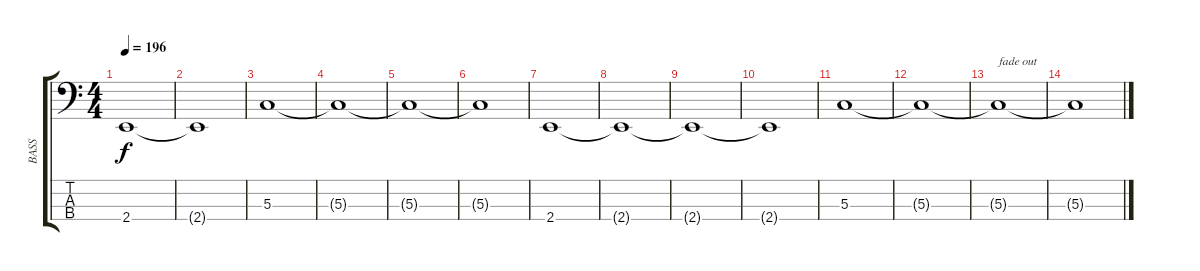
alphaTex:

\track ("BASS" "BASS") {instrument electricbassfinger}
\staff {score tabs}
\tuning (F2 C2 G1 D1) {hide}
\ts (4 4)
\tempo 196
\clef f4
\ks c
2.4{t}.1{dy f} |
2.4{t}.1 |
5.3.1 |
5.3{t}.1 |
5.3{t}.1 |
5.3{t}.1 |
2.4.1 |
2.4{t}.1 |
2.4{t}.1 |
2.4{t}.1 |
5.3.1 |
5.3{t}.1 |
5.3{t}.1{txt "fade out"} |
5.3{t}.1
